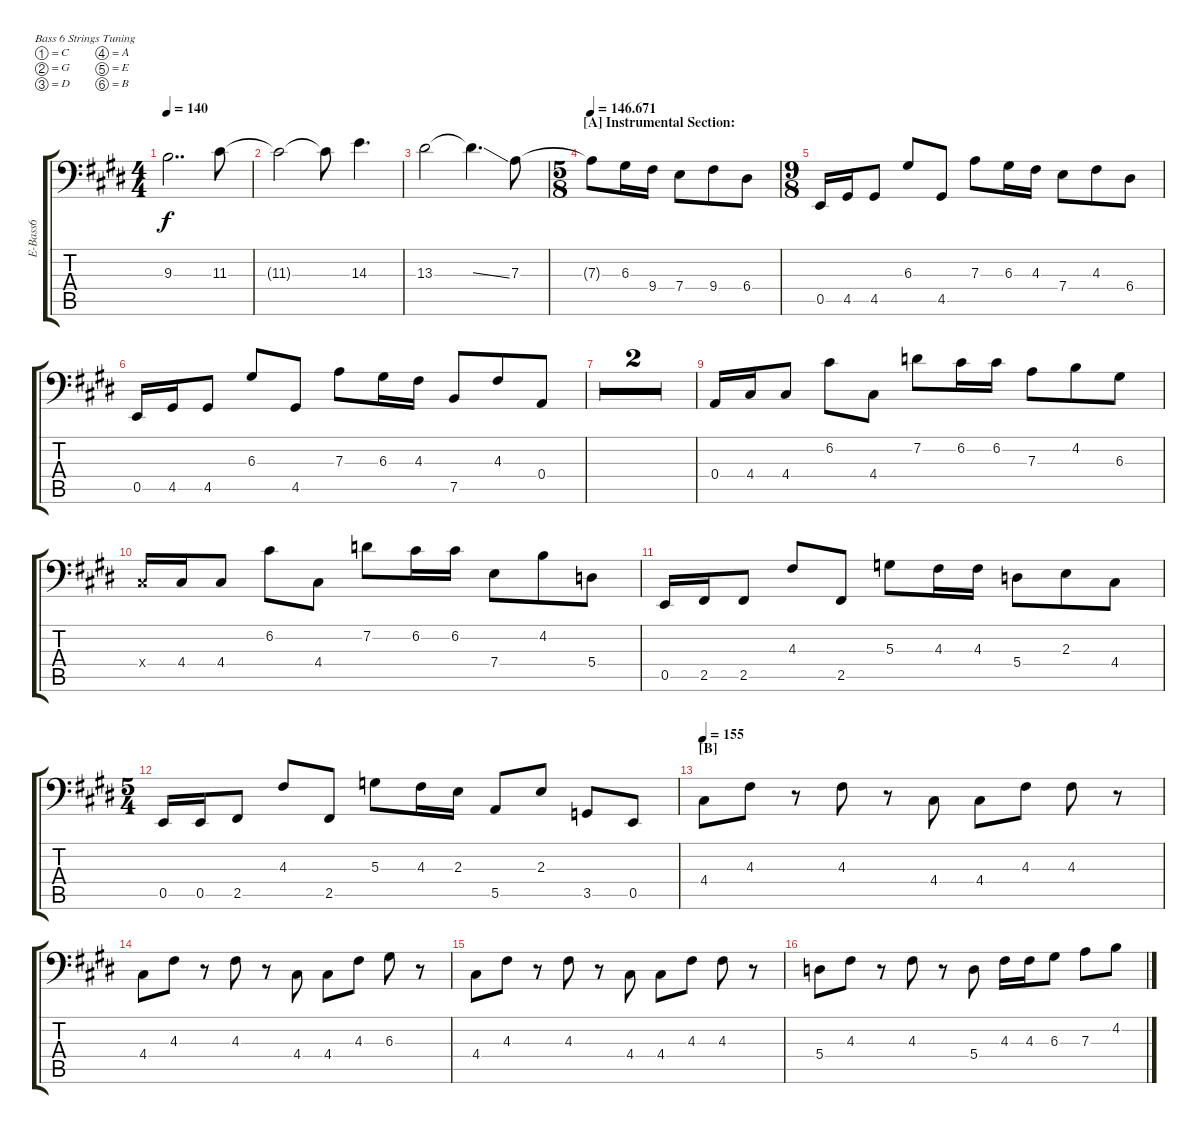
\defaultSystemsLayout 4
\bracketExtendMode groupsimilarinstruments
\otherSystemsTrackNameOrientation horizontal
\track ("Electric Bass" "E-Bass6") {multiBarRest instrument electricbassfinger}
\staff {score tabs}
\tuning (C3 G2 D2 A1 E1 B0)
\ts (4 4)
\tempo 140
\clef f4
\ks e
9.3{acc forcenatural}.2{dd dy f beam Down} 11.3{acc #}.8{beam Down} |
11.3{t acc #}.2{beam Down} 11.3{t acc #}.8{beam Down} 14.3{acc forcenatural}.4{d beam Down} |
13.3{acc #}.2{beam Down} 13.3{ss t acc #}.4{d beam Down} 7.3{acc forcenatural}.8{beam Down} |
\ts (5 8)
\beaming (8 2 3)
\section ("A" "Instrumental Section:")
\tempo
146.671 7.3{t acc forcenatural}.8{beam Down} 6.3{acc #}.16{beam Down} 9.4{acc #}.16{beam Down} 7.4{acc forcenatural}.8{beam Down} 9.4{acc #}.8{beam Down} 6.4{acc #}.8{beam Down} |
\ts (9 8)
\beaming (8 2 2 2 3)
0.5{acc forcenatural}.16{beam Up} 4.5{acc #}.16{beam Up} 4.5{acc #}.8{beam Up} 6.3{acc #}.8{beam Up} 4.5{acc #}.8{beam Up} 7.3{acc forcenatural}.8{beam Down} 6.3{acc #}.16{beam Down} 4.3{acc #}.16{beam Down} 7.4{acc forcenatural}.8{beam Down} 4.3{acc #}.8{beam Down} 6.4{acc #}.8{beam Down} |
0.5{acc forcenatural}.16{beam Up} 4.5{acc #}.16{beam Up} 4.5{acc #}.8{beam Up} 6.3{acc #}.8{beam Up} 4.5{acc #}.8{beam Up} 7.3{acc forcenatural}.8{beam Down} 6.3{acc #}.16{beam Down} 4.3{acc #}.16{beam Down} 7.5{acc forcenatural}.8{beam Up} 4.3{acc #}.8{beam Up} 0.4{acc forcenatural}.8{beam Up} |
\simile firstofdouble
|
\simile secondofdouble
|
\simile none
0.4{acc forcenatural}.16{beam Up} 4.4{acc #}.16{beam Up} 4.4{acc #}.8{beam Up} 6.2{acc #}.8{beam Down} 4.4{acc #}.8{beam Down} 7.2{acc forcenatural}.8{beam Down} 6.2{acc #}.16{beam Down} 6.2{acc #}.16{beam Down} 7.3{acc forcenatural}.8{beam Down} 4.2{acc forcenatural}.8{beam Down} 6.3{acc #}.8{beam Down} |
4.4{x acc #}.16{beam Up} 4.4{acc #}.16{beam Up} 4.4{acc #}.8{beam Up} 6.2{acc #}.8{beam Down} 4.4{acc #}.8{beam Down} 7.2{acc forcenatural}.8{beam Down} 6.2{acc #}.16{beam Down} 6.2{acc #}.16{beam Down} 7.4{acc forcenatural}.8{beam Down} 4.2{acc forcenatural}.8{beam Down} 5.4{acc forcenatural}.8{beam Down} |
0.5{acc forcenatural}.16{beam Up} 2.5{acc #}.16{beam Up} 2.5{acc #}.8{beam Up} 4.3{acc #}.8{beam Up} 2.5{acc #}.8{beam Up} 5.3{acc forcenatural}.8{beam Down} 4.3{acc #}.16{beam Down} 4.3{acc #}.16{beam Down} 5.4{acc forcenatural}.8{beam Down} 2.3{acc forcenatural}.8{beam Down} 4.4{acc #}.8{beam Down} |
\ts (5 4)
\beaming (8 2 2 2 2 2)
0.5{acc forcenatural}.16{beam Up} 0.5{acc forcenatural}.16{beam Up} 2.5{acc #}.8{beam Up} 4.3{acc #}.8{beam Up} 2.5{acc #}.8{beam Up} 5.3{acc forcenatural}.8{beam Down} 4.3{acc #}.16{beam Down} 2.3{acc forcenatural}.16{beam Down} 5.5{acc forcenatural}.8{beam Up} 2.3{acc forcenatural}.8{beam Up} 3.5{acc forcenatural}.8{beam Up} 0.5{acc forcenatural}.8{beam Up} |
\section ("B" "")
\tempo 155
\ks c#minor
4.4{acc #}.8{beam Down} 4.3{acc #}.8{beam Down} r.8{beam Down} 4.3{acc #}.8{beam Down} r.8{beam Down} 4.4{acc #}.8{beam Up} 4.4{acc #}.8{beam Down} 4.3{acc #}.8{beam Down} 4.3{acc #}.8{beam Down} r.8{beam Down} |
4.4{acc #}.8{beam Down} 4.3{acc #}.8{beam Down} r.8{beam Down} 4.3{acc #}.8{beam Down} r.8{beam Down} 4.4{acc #}.8{beam Up} 4.4{acc #}.8{beam Down} 4.3{acc #}.8{beam Down} 6.3{acc #}.8{beam Down} r.8{beam Down} |
4.4{acc #}.8{beam Down} 4.3{acc #}.8{beam Down} r.8{beam Down} 4.3{acc #}.8{beam Down} r.8{beam Down} 4.4{acc #}.8{beam Up} 4.4{acc #}.8{beam Down} 4.3{acc #}.8{beam Down} 4.3{acc #}.8{beam Down} r.8{beam Down} |
5.4{acc forcenatural}.8{beam Down} 4.3{acc #}.8{beam Down} r.8{beam Down} 4.3{acc #}.8{beam Down} r.8{beam Down} 5.4{acc forcenatural}.8{beam Down} 4.3{acc #}.16{beam Down} 4.3{acc #}.16{beam Down} 6.3{acc #}.8{beam Down} 7.3{acc forcenatural}.8{beam Down} 4.2{acc forcenatural}.8{beam Down}
